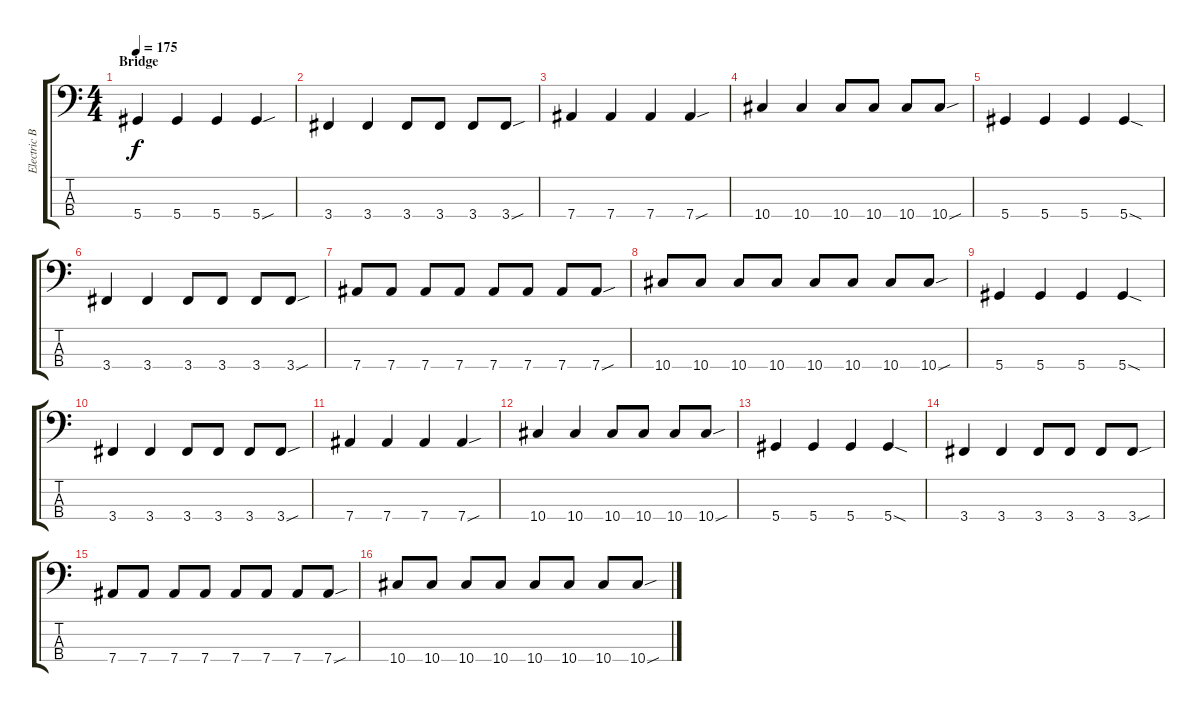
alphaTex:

\track ("Electric Bass" "Electric B") {instrument electricbassfinger}
\staff {score tabs}
\tuning (Gb2 Db2 Ab1 Eb1) {hide}
\ts (4 4)
\section ("" "Bridge")
\tempo 175
\clef f4
\ks c
5.4.4{dy f} 5.4.4 5.4.4 5.4{sou}.4 |
3.4.4 3.4.4 3.4.8 3.4.8 3.4.8 3.4{sou}.8 |
7.4.4 7.4.4 7.4.4 7.4{sou}.4 |
10.4.4 10.4.4 10.4.8 10.4.8 10.4.8 10.4{sou}.8 |
5.4.4 5.4.4 5.4.4 5.4{sod}.4 |
3.4.4 3.4.4 3.4.8 3.4.8 3.4.8 3.4{sou}.8 |
7.4.8 7.4.8 7.4.8 7.4.8 7.4.8 7.4.8 7.4.8 7.4{sou}.8 |
10.4.8 10.4.8 10.4.8 10.4.8 10.4.8 10.4.8 10.4.8 10.4{sou}.8 |
5.4.4 5.4.4 5.4.4 5.4{sod}.4 |
3.4.4 3.4.4 3.4.8 3.4.8 3.4.8 3.4{sou}.8 |
7.4.4 7.4.4 7.4.4 7.4{sou}.4 |
10.4.4 10.4.4 10.4.8 10.4.8 10.4.8 10.4{sou}.8 |
5.4.4 5.4.4 5.4.4 5.4{sod}.4 |
3.4.4 3.4.4 3.4.8 3.4.8 3.4.8 3.4{sou}.8 |
7.4.8 7.4.8 7.4.8 7.4.8 7.4.8 7.4.8 7.4.8 7.4{sou}.8 |
10.4.8 10.4.8 10.4.8 10.4.8 10.4.8 10.4.8 10.4.8 10.4{sou}.8
